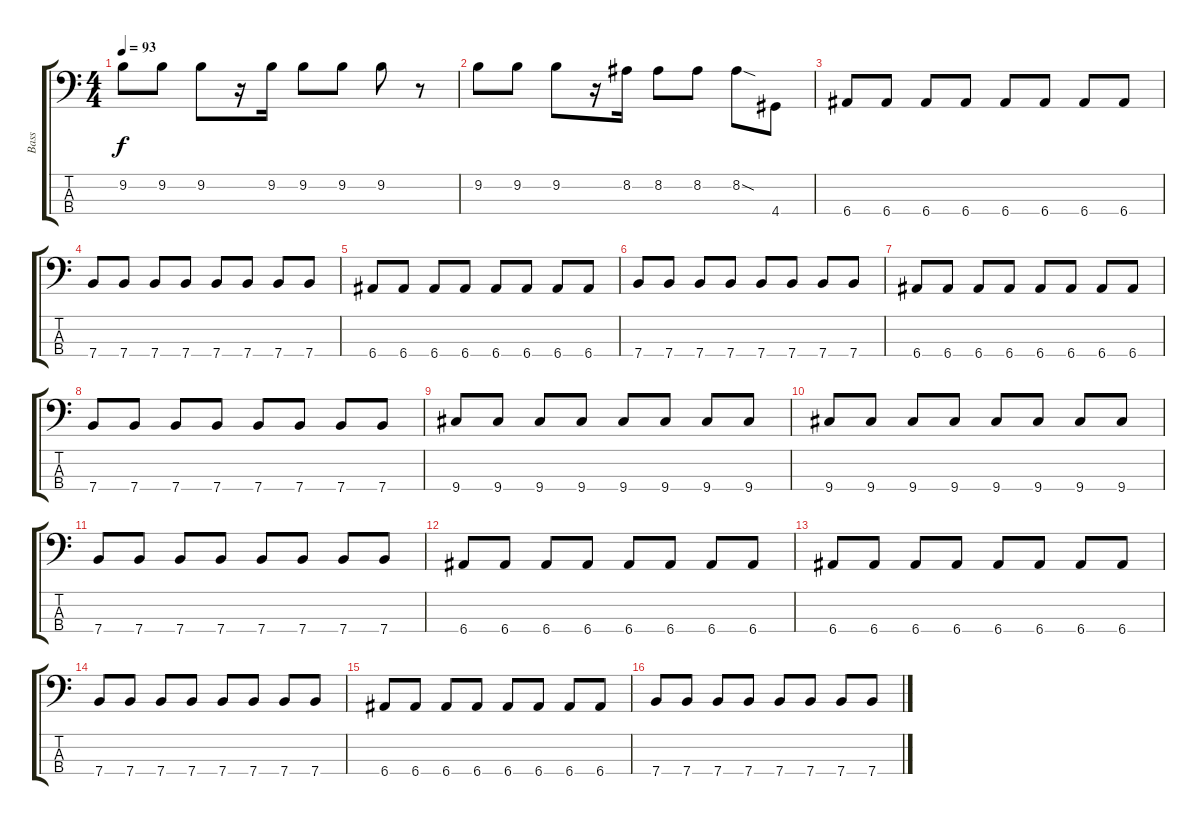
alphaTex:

\track ("Bass" "Bass") {instrument electricbassfinger}
\staff {score tabs}
\tuning (G2 D2 A1 E1) {hide}
\ts (4 4)
\tempo 93
\clef f4
\ks c
9.2.8{dy f} 9.2.8 9.2.8 r.16 9.2.16 9.2.8 9.2.8 9.2.8 r.8 |
9.2.8 9.2.8 9.2.8 r.16 8.2.16 8.2.8 8.2.8 8.2{sod}.8 4.4.8 |
6.4.8 6.4.8 6.4.8 6.4.8 6.4.8 6.4.8 6.4.8 6.4.8 |
7.4.8 7.4.8 7.4.8 7.4.8 7.4.8 7.4.8 7.4.8 7.4.8 |
6.4.8 6.4.8 6.4.8 6.4.8 6.4.8 6.4.8 6.4.8 6.4.8 |
7.4.8 7.4.8 7.4.8 7.4.8 7.4.8 7.4.8 7.4.8 7.4.8 |
6.4.8 6.4.8 6.4.8 6.4.8 6.4.8 6.4.8 6.4.8 6.4.8 |
7.4.8 7.4.8 7.4.8 7.4.8 7.4.8 7.4.8 7.4.8 7.4.8 |
9.4.8 9.4.8 9.4.8 9.4.8 9.4.8 9.4.8 9.4.8 9.4.8 |
9.4.8 9.4.8 9.4.8 9.4.8 9.4.8 9.4.8 9.4.8 9.4.8 |
7.4.8 7.4.8 7.4.8 7.4.8 7.4.8 7.4.8 7.4.8 7.4.8 |
6.4.8 6.4.8 6.4.8 6.4.8 6.4.8 6.4.8 6.4.8 6.4.8 |
6.4.8 6.4.8 6.4.8 6.4.8 6.4.8 6.4.8 6.4.8 6.4.8 |
7.4.8 7.4.8 7.4.8 7.4.8 7.4.8 7.4.8 7.4.8 7.4.8 |
6.4.8 6.4.8 6.4.8 6.4.8 6.4.8 6.4.8 6.4.8 6.4.8 |
7.4.8 7.4.8 7.4.8 7.4.8 7.4.8 7.4.8 7.4.8 7.4.8
